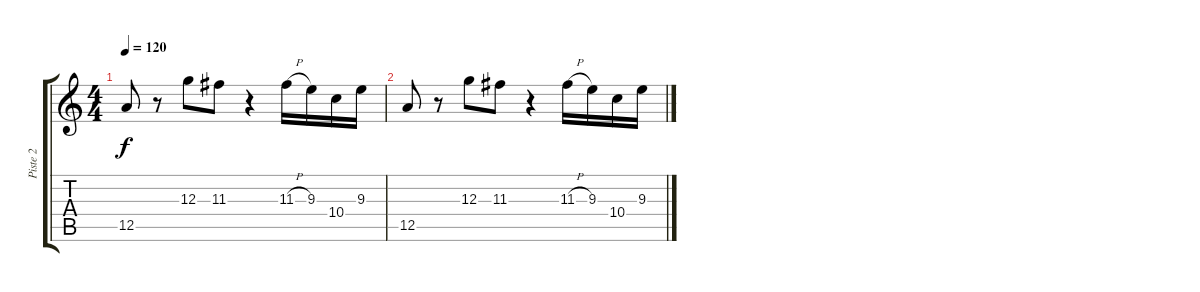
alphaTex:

\track ("Piste 2" "Piste 2") {instrument acousticguitarnylon}
\staff {score tabs}
\tuning (E4 B3 G3 D3 A2 E2) {hide}
\ts (4 4)
\tempo 120
\clef g2
\ks c
12.5.8{dy f instrument acousticguitarnylon} r.8 12.3.8 11.3.8 r.4 11.3{h}.16 9.3.16 10.4.16 9.3.16 |
12.5.8 r.8 12.3.8 11.3.8 r.4 11.3{h}.16 9.3.16 10.4.16 9.3.16
